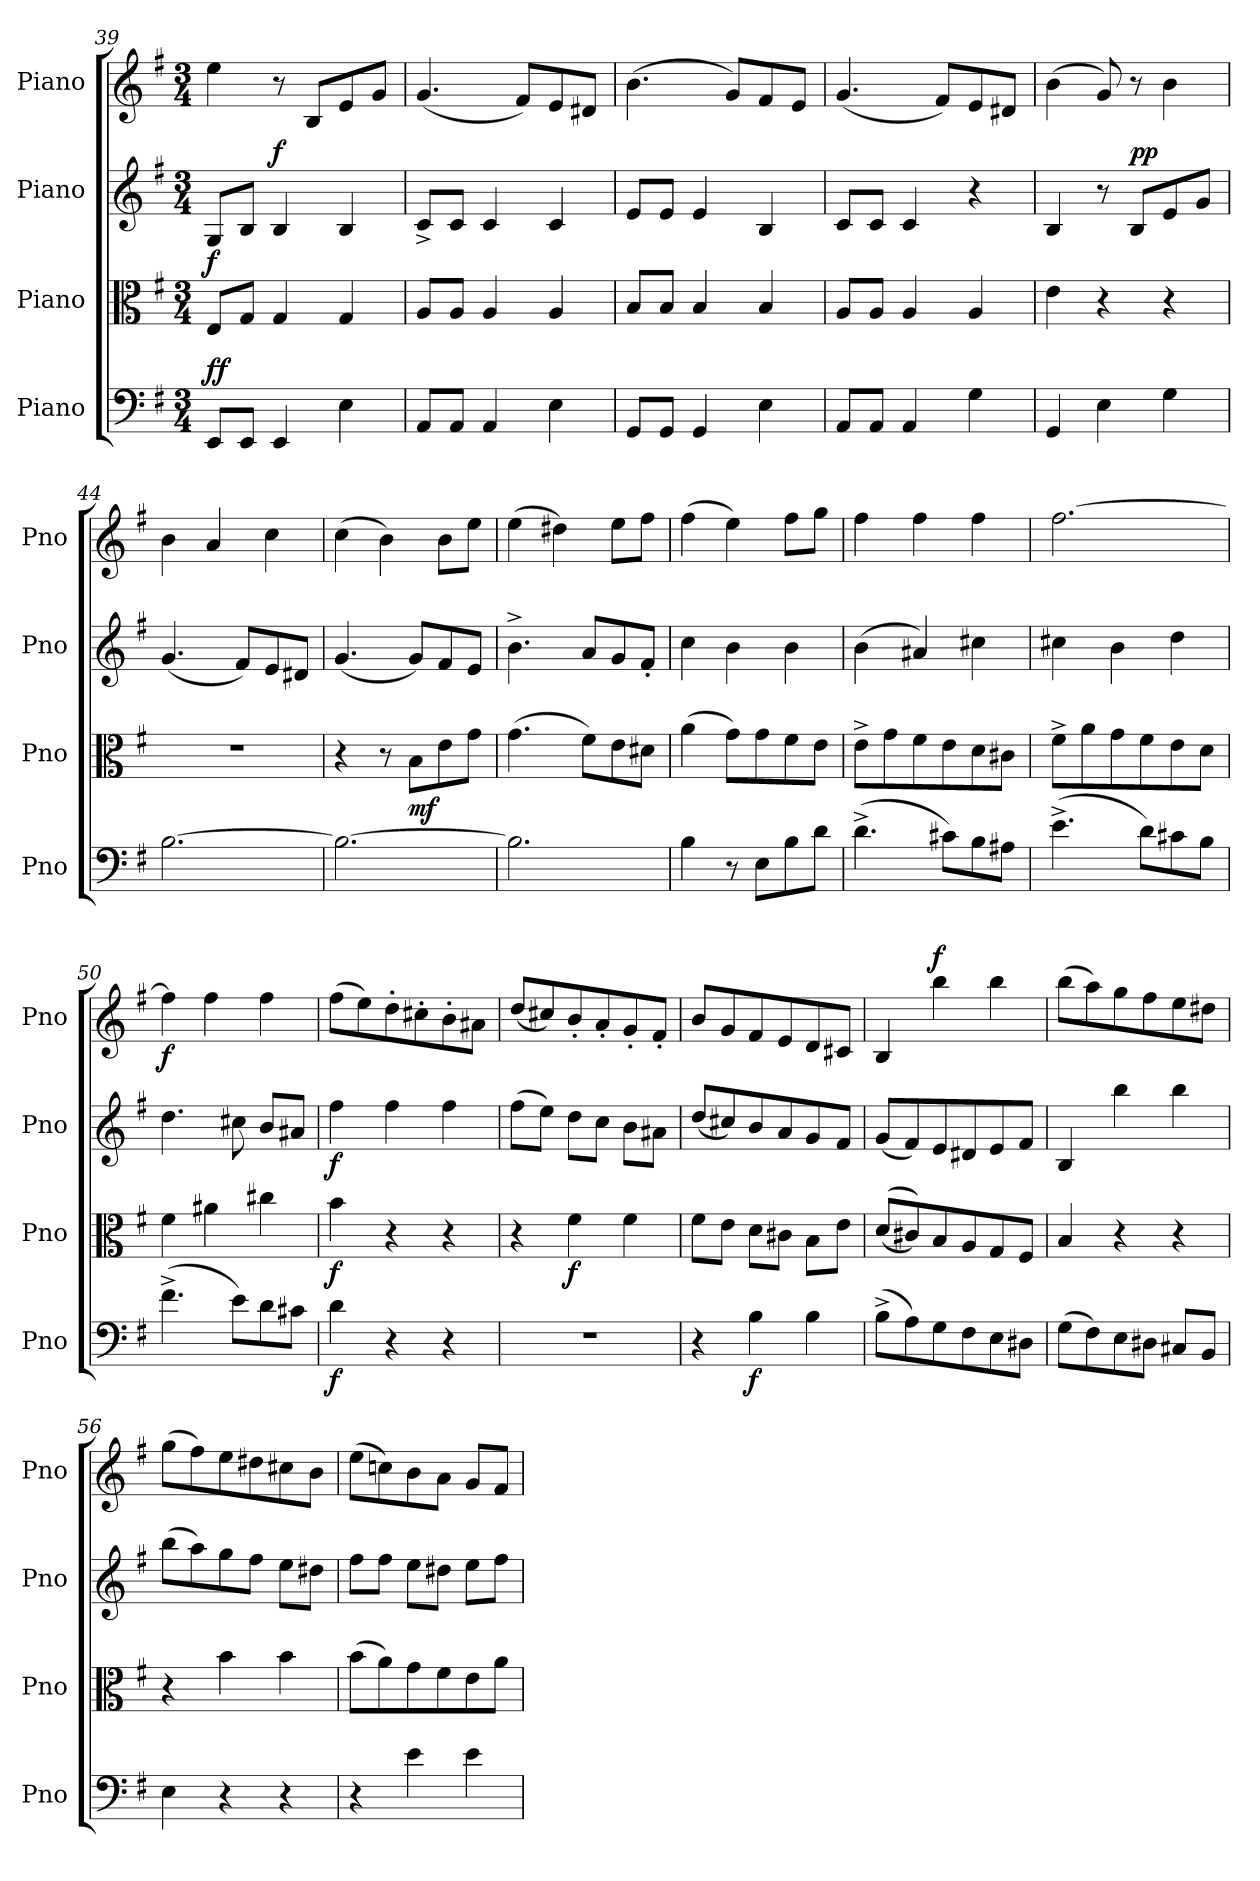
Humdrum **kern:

**kern	**dynam	**kern	**dynam	**kern	**dynam	**kern	**dynam
*part4	*part4	*part3	*part3	*part2	*part2	*part1	*part1
*staff4	*staff4	*staff3	*staff3	*staff2	*staff2	*staff1	*staff1
*I"Piano	*	*I"Piano	*	*I"Piano	*	*I"Piano	*
*I'Pno	*	*I'Pno	*	*I'Pno	*	*I'Pno	*
*clefF4	*	*clefC3	*	*clefG2	*	*clefG2	*
*k[f#]	*	*k[f#]	*	*k[f#]	*	*k[f#]	*
*M3/4	*	*M3/4	*	*M3/4	*	*M3/4	*
=39	=39	=39	=39	=39	=39	=39	=39
!	!LO:DY:a	!	!	!	!	!	!
!	!LO:DY:n=1:a	!	!LO:DY:a	!	!	!	!
8EE/L	f f	8E/L	f	8G/L	.	4ee\	.
8EE/J	.	8G/J	.	8B/J	.	.	.
!	!	!	!	!	!LO:DY:a	!	!
4EE/	.	4G/	.	4B/	f	8r	.
.	.	.	.	.	.	8B/L	.
4E\	.	4G/	.	4B/	.	8e/	.
.	.	.	.	.	.	8g/J	.
=40	=40	=40	=40	=40	=40	=40	=40
8AA/L	.	8A/L	.	8c^/L	.	(4.g/	.
8AA/J	.	8A/J	.	8c/J	.	.	.
4AA/	.	4A/	.	4c/	.	.	.
.	.	.	.	.	.	8f#/L)	.
4E\	.	4A/	.	4c/	.	8e/	.
.	.	.	.	.	.	8d#X/J	.
=41	=41	=41	=41	=41	=41	=41	=41
8GG/L	.	8B/L	.	8e/L	.	(4.b\	.
8GG/J	.	8B/J	.	8e/J	.	.	.
4GG/	.	4B/	.	4e/	.	.	.
.	.	.	.	.	.	8g/L)	.
4E\	.	4B/	.	4B/	.	8f#/	.
.	.	.	.	.	.	8e/J	.
=42	=42	=42	=42	=42	=42	=42	=42
8AA/L	.	8A/L	.	8c/L	.	(4.g/	.
8AA/J	.	8A/J	.	8c/J	.	.	.
4AA/	.	4A/	.	4c/	.	.	.
.	.	.	.	.	.	8f#/L)	.
4G\	.	4A/	.	4r	.	8e/	.
.	.	.	.	.	.	8d#X/J	.
=43	=43	=43	=43	=43	=43	=43	=43
4GG/	.	4e\	.	4B/	.	(4b\	.
4E\	.	4r	.	8r	.	8g/)	.
!	!	!	!	!	!LO:DY:a	!	!
!	!	!	!	!	!LO:DY:n=1:b	!	!
.	.	.	.	8B/L	p p	8r	.
4G\	.	4r	.	8e/	.	4b\	.
.	.	.	.	8g/J	.	.	.
=44	=44	=44	=44	=44	=44	=44	=44
[2.B\	.	2.r	.	(4.g/	.	4b\	.
.	.	.	.	.	.	4a/	.
.	.	.	.	8f#/L)	.	.	.
.	.	.	.	8e/	.	4cc\	.
.	.	.	.	8d#X/J	.	.	.
=45	=45	=45	=45	=45	=45	=45	=45
2.B\_	.	4r	.	(4.g/	.	(4cc\	.
.	.	8r	.	.	.	4b\)	.
!	!	!	!LO:DY:b	!	!	!	!
.	.	8B\L	mf	8g/L)	.	.	.
.	.	8e\	.	8f#/	.	8b\L	.
.	.	8g\J	.	8e/J	.	8ee\J	.
=46	=46	=46	=46	=46	=46	=46	=46
2.B\]	.	(4.g\	.	4.b^\	.	(4ee\	.
.	.	.	.	.	.	4dd#X\)	.
.	.	8f#\L)	.	8a/L	.	.	.
.	.	8e\	.	8g/	.	8ee\L	.
.	.	8d#X\J	.	8f#'/J	.	8ff#\J	.
=47	=47	=47	=47	=47	=47	=47	=47
4B\	.	(4a\	.	4cc\	.	(4ff#\	.
8r	.	8g\L)	.	4b\	.	4ee\)	.
8E\L	.	8g\	.	.	.	.	.
8B\	.	8f#\	.	4b\	.	8ff#\L	.
8d\J	.	8e\J	.	.	.	8gg\J	.
=48	=48	=48	=48	=48	=48	=48	=48
(4.d^\	.	8e^\L	.	(4b\	.	4ff#\	.
.	.	8g\	.	.	.	.	.
.	.	8f#\	.	4a#X/)	.	4ff#\	.
8c#X\L)	.	8e\	.	.	.	.	.
8B\	.	8d\	.	4cc#X\	.	4ff#\	.
8A#X\J	.	8c#X\J	.	.	.	.	.
=49	=49	=49	=49	=49	=49	=49	=49
(4.e^\	.	8f#^\L	.	4cc#X\	.	[2.ff#\	.
.	.	8a\	.	.	.	.	.
.	.	8g\	.	4b\	.	.	.
8d\L)	.	8f#\	.	.	.	.	.
8c#X\	.	8e\	.	4dd\	.	.	.
8B\J	.	8d\J	.	.	.	.	.
=50	=50	=50	=50	=50	=50	=50	=50
!	!	!	!	!	!	!	!LO:DY:b
(4.f#^\	.	4f#\	.	4.dd\	.	4ff#\]	f
.	.	4a#X\	.	.	.	4ff#\	.
8e\L)	.	.	.	8cc#X\	.	.	.
8d\	.	4cc#X\	.	8b/L	.	4ff#\	.
8c#X\J	.	.	.	8a#X/J	.	.	.
=51	=51	=51	=51	=51	=51	=51	=51
!	!LO:DY:b	!	!LO:DY:b	!	!LO:DY:b	!	!
4d\	f	4b\	f	4ff#\	f	(8ff#\L	.
.	.	.	.	.	.	8ee\)	.
4r	.	4r	.	4ff#\	.	8dd'\	.
.	.	.	.	.	.	8cc#X'\	.
4r	.	4r	.	4ff#\	.	8b'\	.
.	.	.	.	.	.	8a#X\J	.
=52	=52	=52	=52	=52	=52	=52	=52
2.r	.	4r	.	(8ff#\L	.	(8dd/L	.
.	.	.	.	8ee\J)	.	8cc#X/)	.
!	!	!	!LO:DY:b	!	!	!	!
.	.	4f#\	f	8dd\L	.	8b'/	.
.	.	.	.	8cc\J	.	8a'/	.
.	.	4f#\	.	8b\L	.	8g'/	.
.	.	.	.	8a#X\J	.	8f#'/J	.
=53	=53	=53	=53	=53	=53	=53	=53
4r	.	8f#\L	.	(8dd/L	.	8b/L	.
.	.	8e\J	.	8cc#X/)	.	8g/	.
!	!LO:DY:b	!	!	!	!	!	!
4B\	f	8d\L	.	8b/	.	8f#/	.
.	.	8c#X\J	.	8a/	.	8e/	.
4B\	.	8B\L	.	8g/	.	8d/	.
.	.	8e\J	.	8f#/J	.	8c#X/J	.
=54	=54	=54	=54	=54	=54	=54	=54
(8B^\L	.	((8d/L	.	(8g/L	.	4B/	.
8A\)	.	8c#X/))	.	8f#/)	.	.	.
!	!	!	!	!	!	!	!LO:DY:a
8G\	.	8B/	.	8e/	.	4bb\	f
8F#\	.	8A/	.	8d#X/	.	.	.
8E\	.	8G/	.	8e/	.	4bb\	.
8D#X\J	.	8F#/J	.	8f#/J	.	.	.
=55	=55	=55	=55	=55	=55	=55	=55
(8G\L	.	4B/	.	4B/	.	(8bb\L	.
8F#\)	.	.	.	.	.	8aa\)	.
8E\	.	4r	.	4bb\	.	8gg\	.
8D#X\J	.	.	.	.	.	8ff#\	.
8C#X/L	.	4r	.	4bb\	.	8ee\	.
8BB/J	.	.	.	.	.	8dd#X\J	.
=56	=56	=56	=56	=56	=56	=56	=56
4E\	.	4r	.	(8bb\L	.	(8gg\L	.
.	.	.	.	8aa\)	.	8ff#\)	.
4r	.	4b\	.	8gg\	.	8ee\	.
.	.	.	.	8ff#\J	.	8dd#X\	.
4r	.	4b\	.	8ee\L	.	8cc#X\	.
.	.	.	.	8dd#X\J	.	8b\J	.
=57	=57	=57	=57	=57	=57	=57	=57
4r	.	(8b\L	.	8ff#\L	.	(8ee\L	.
.	.	8a\)	.	8ff#\J	.	8ccn\)	.
4e\	.	8g\	.	8ee\L	.	8b\	.
.	.	8f#\	.	8dd#X\J	.	8a\J	.
4e\	.	8e\	.	8ee\L	.	8g/L	.
.	.	8a\J	.	8ff#\J	.	8f#/J	.
=	=	=	=	=	=	=	=
*-	*-	*-	*-	*-	*-	*-	*-
